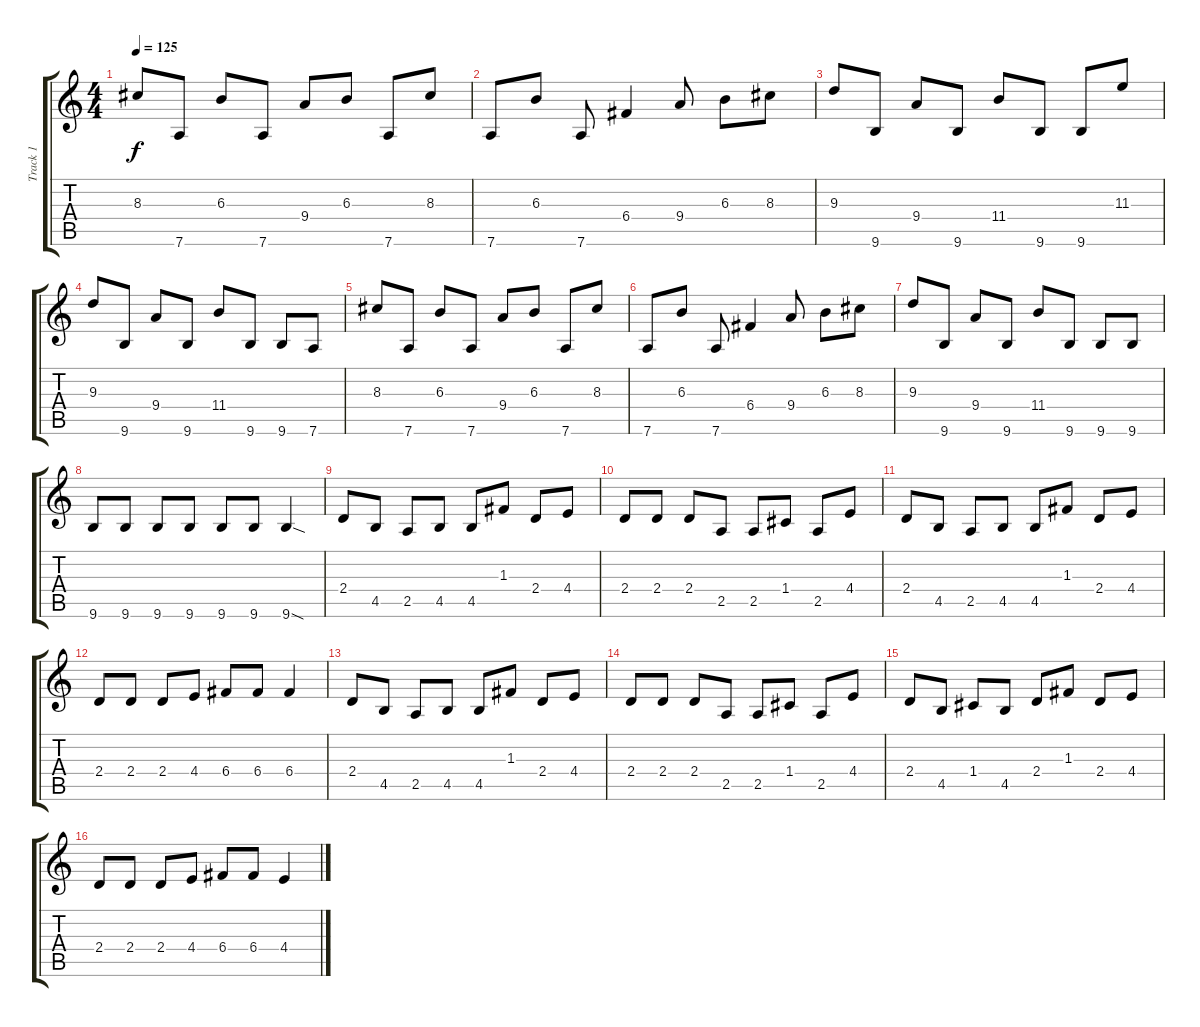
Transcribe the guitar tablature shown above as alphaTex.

\track ("Track 1" "Track 1") {instrument distortionguitar}
\staff {score tabs}
\tuning (D4 A3 F3 C3 G2 D2) {hide}
\ts (4 4)
\tempo 125
\clef g2
\ks c
8.3.8{dy f} 7.6.8 6.3.8 7.6.8 9.4.8 6.3.8 7.6.8 8.3.8 |
7.6.8 6.3.8 7.6.8 6.4.4 9.4.8 6.3.8 8.3.8 |
9.3.8 9.6.8 9.4.8 9.6.8 11.4.8 9.6.8 9.6.8 11.3.8 |
9.3.8 9.6.8 9.4.8 9.6.8 11.4.8 9.6.8 9.6.8 7.6.8 |
8.3.8 7.6.8 6.3.8 7.6.8 9.4.8 6.3.8 7.6.8 8.3.8 |
7.6.8 6.3.8 7.6.8 6.4.4 9.4.8 6.3.8 8.3.8 |
9.3.8 9.6.8 9.4.8 9.6.8 11.4.8 9.6.8 9.6.8 9.6.8 |
9.6.8 9.6.8 9.6.8 9.6.8 9.6.8 9.6.8 9.6{sod}.4 |
2.4.8 4.5.8 2.5.8 4.5.8 4.5.8 1.3.8 2.4.8 4.4.8 |
2.4.8 2.4.8 2.4.8 2.5.8 2.5.8 1.4.8 2.5.8 4.4.8 |
2.4.8 4.5.8 2.5.8 4.5.8 4.5.8 1.3.8 2.4.8 4.4.8 |
2.4.8 2.4.8 2.4.8 4.4.8 6.4.8 6.4.8 6.4.4 |
2.4.8 4.5.8 2.5.8 4.5.8 4.5.8 1.3.8 2.4.8 4.4.8 |
2.4.8 2.4.8 2.4.8 2.5.8 2.5.8 1.4.8 2.5.8 4.4.8 |
2.4.8 4.5.8 1.4.8 4.5.8 2.4.8 1.3.8 2.4.8 4.4.8 |
2.4.8 2.4.8 2.4.8 4.4.8 6.4.8 6.4.8 4.4.4
